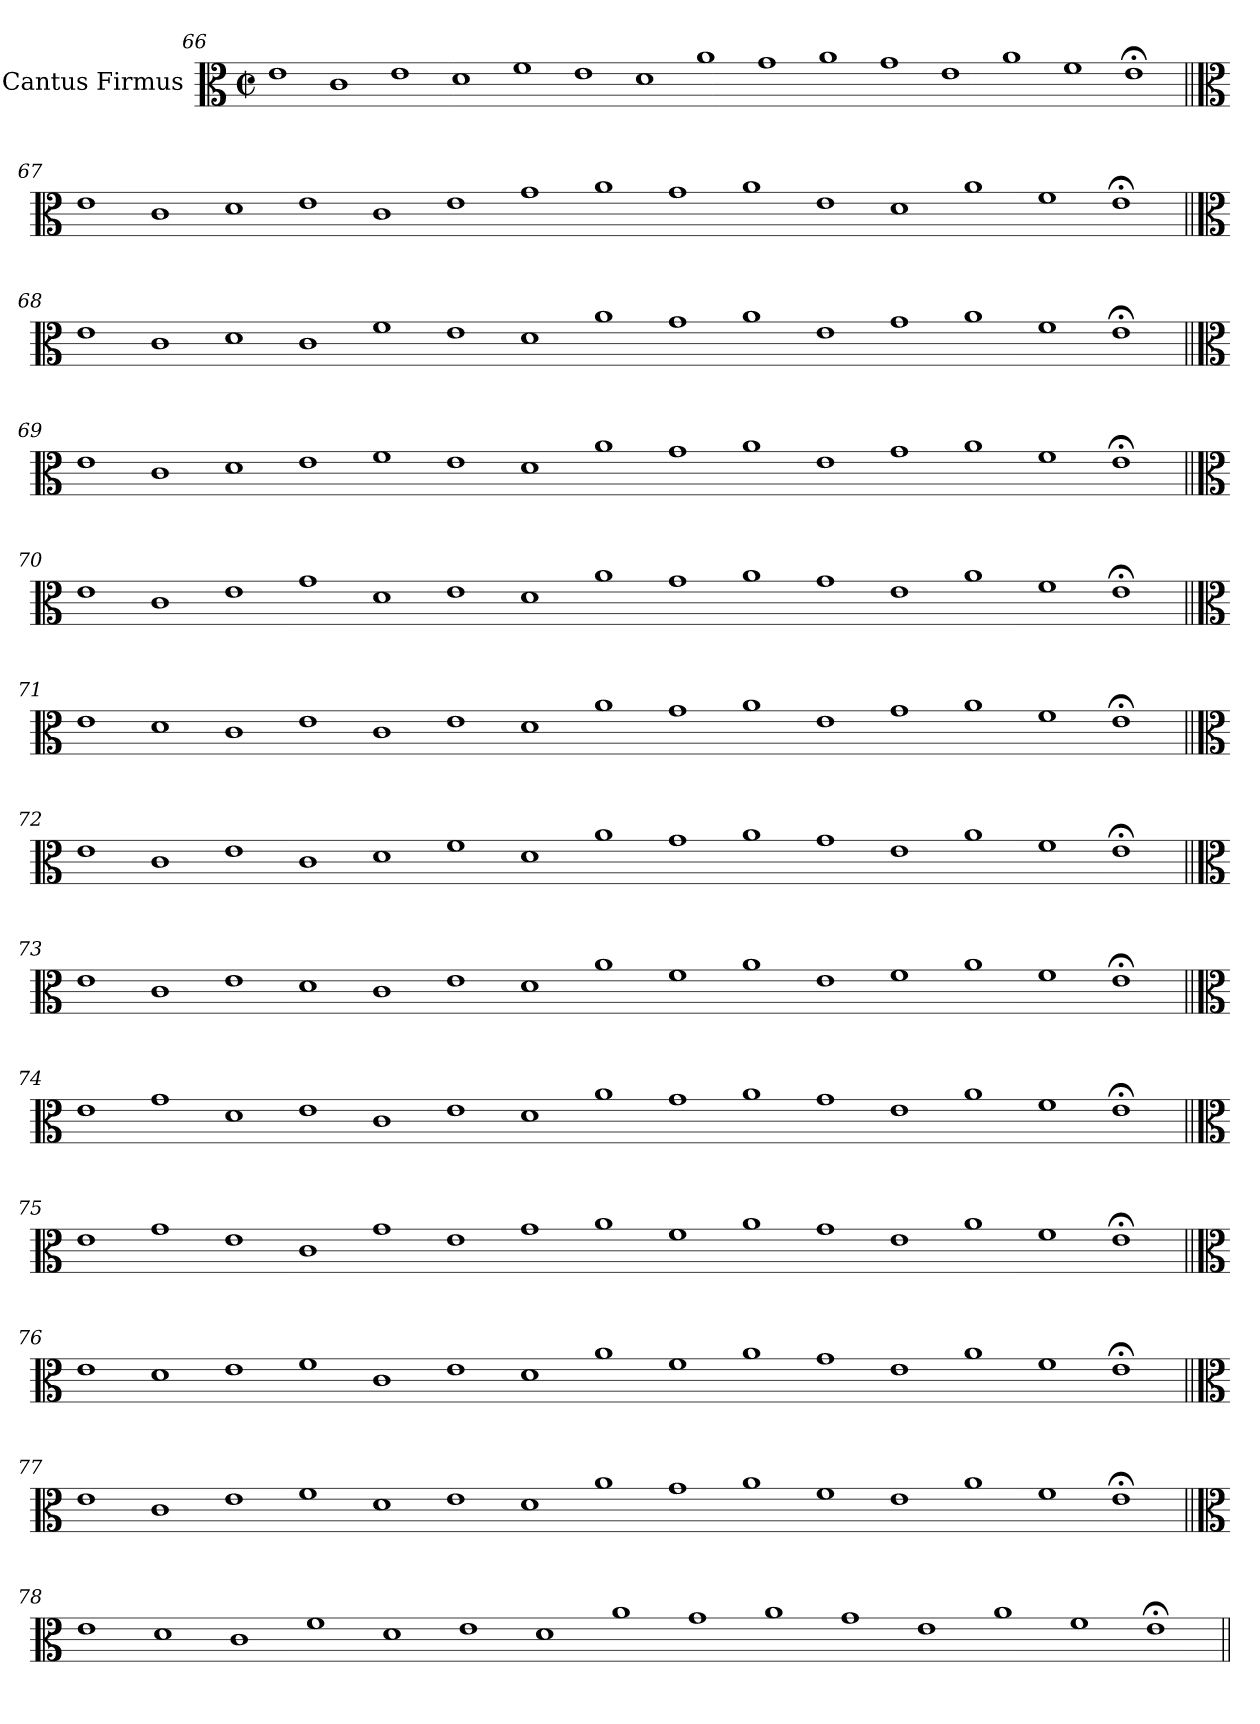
**kern
*part1
*staff1
*I"Cantus Firmus
*I'cf
!!LO:LB:g=z
*clefC3
*k[]
*M2/2
*met(c|)
=66
1e
1c
1e
1d
1f
1e
1d
1a
1g
1a
1g
1e
1a
1f
1e;<
!!LO:LB:g=z
=67||
*clefC3
1e
1c
1d
1e
1c
1e
1g
1a
1g
1a
1e
1d
1a
1f
1e;<
!!LO:LB:g=z
=68||
*clefC3
1e
1c
1d
1c
1f
1e
1d
1a
1g
1a
1e
1g
1a
1f
1e;<
!!LO:LB:g=z
=69||
*clefC3
1e
1c
1d
1e
1f
1e
1d
1a
1g
1a
1e
1g
1a
1f
1e;<
!!LO:LB:g=z
=70||
*clefC3
1e
1c
1e
1g
1d
1e
1d
1a
1g
1a
1g
1e
1a
1f
1e;<
!!LO:LB:g=z
=71||
*clefC3
1e
1d
1c
1e
1c
1e
1d
1a
1g
1a
1e
1g
1a
1f
1e;<
!!LO:LB:g=z
=72||
*clefC3
1e
1c
1e
1c
1d
1f
1d
1a
1g
1a
1g
1e
1a
1f
1e;<
!!LO:LB:g=z
=73||
*clefC3
1e
1c
1e
1d
1c
1e
1d
1a
1f
1a
1e
1f
1a
1f
1e;<
!!LO:LB:g=z
=74||
*clefC3
1e
1g
1d
1e
1c
1e
1d
1a
1g
1a
1g
1e
1a
1f
1e;<
!!LO:LB:g=z
=75||
*clefC3
1e
1g
1e
1c
1g
1e
1g
1a
1f
1a
1g
1e
1a
1f
1e;<
!!LO:LB:g=z
=76||
*clefC3
1e
1d
1e
1f
1c
1e
1d
1a
1f
1a
1g
1e
1a
1f
1e;<
!!LO:LB:g=z
=77||
*clefC3
1e
1c
1e
1f
1d
1e
1d
1a
1g
1a
1f
1e
1a
1f
1e;<
!!LO:LB:g=z
=78||
*clefC3
1e
1d
1c
1f
1d
1e
1d
1a
1g
1a
1g
1e
1a
1f
1e;<
=||
*-
